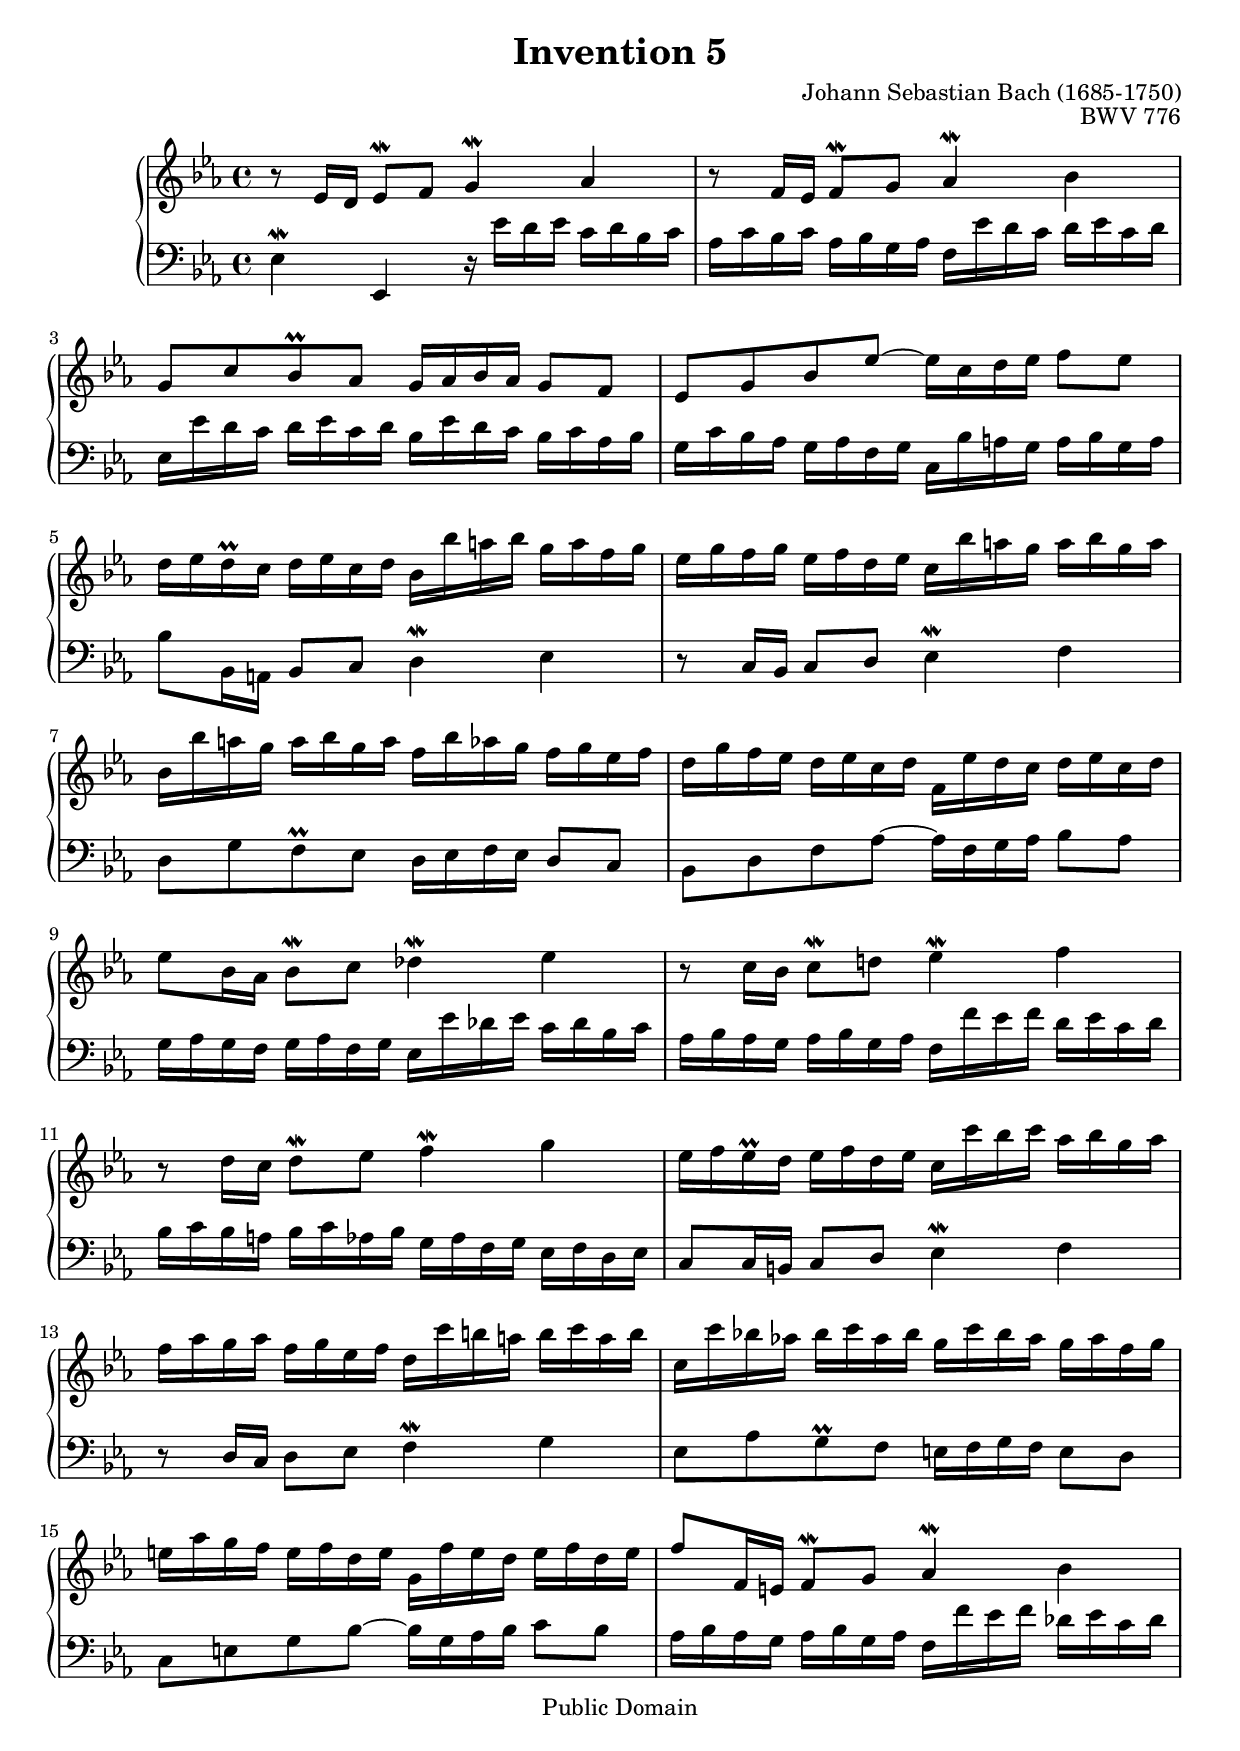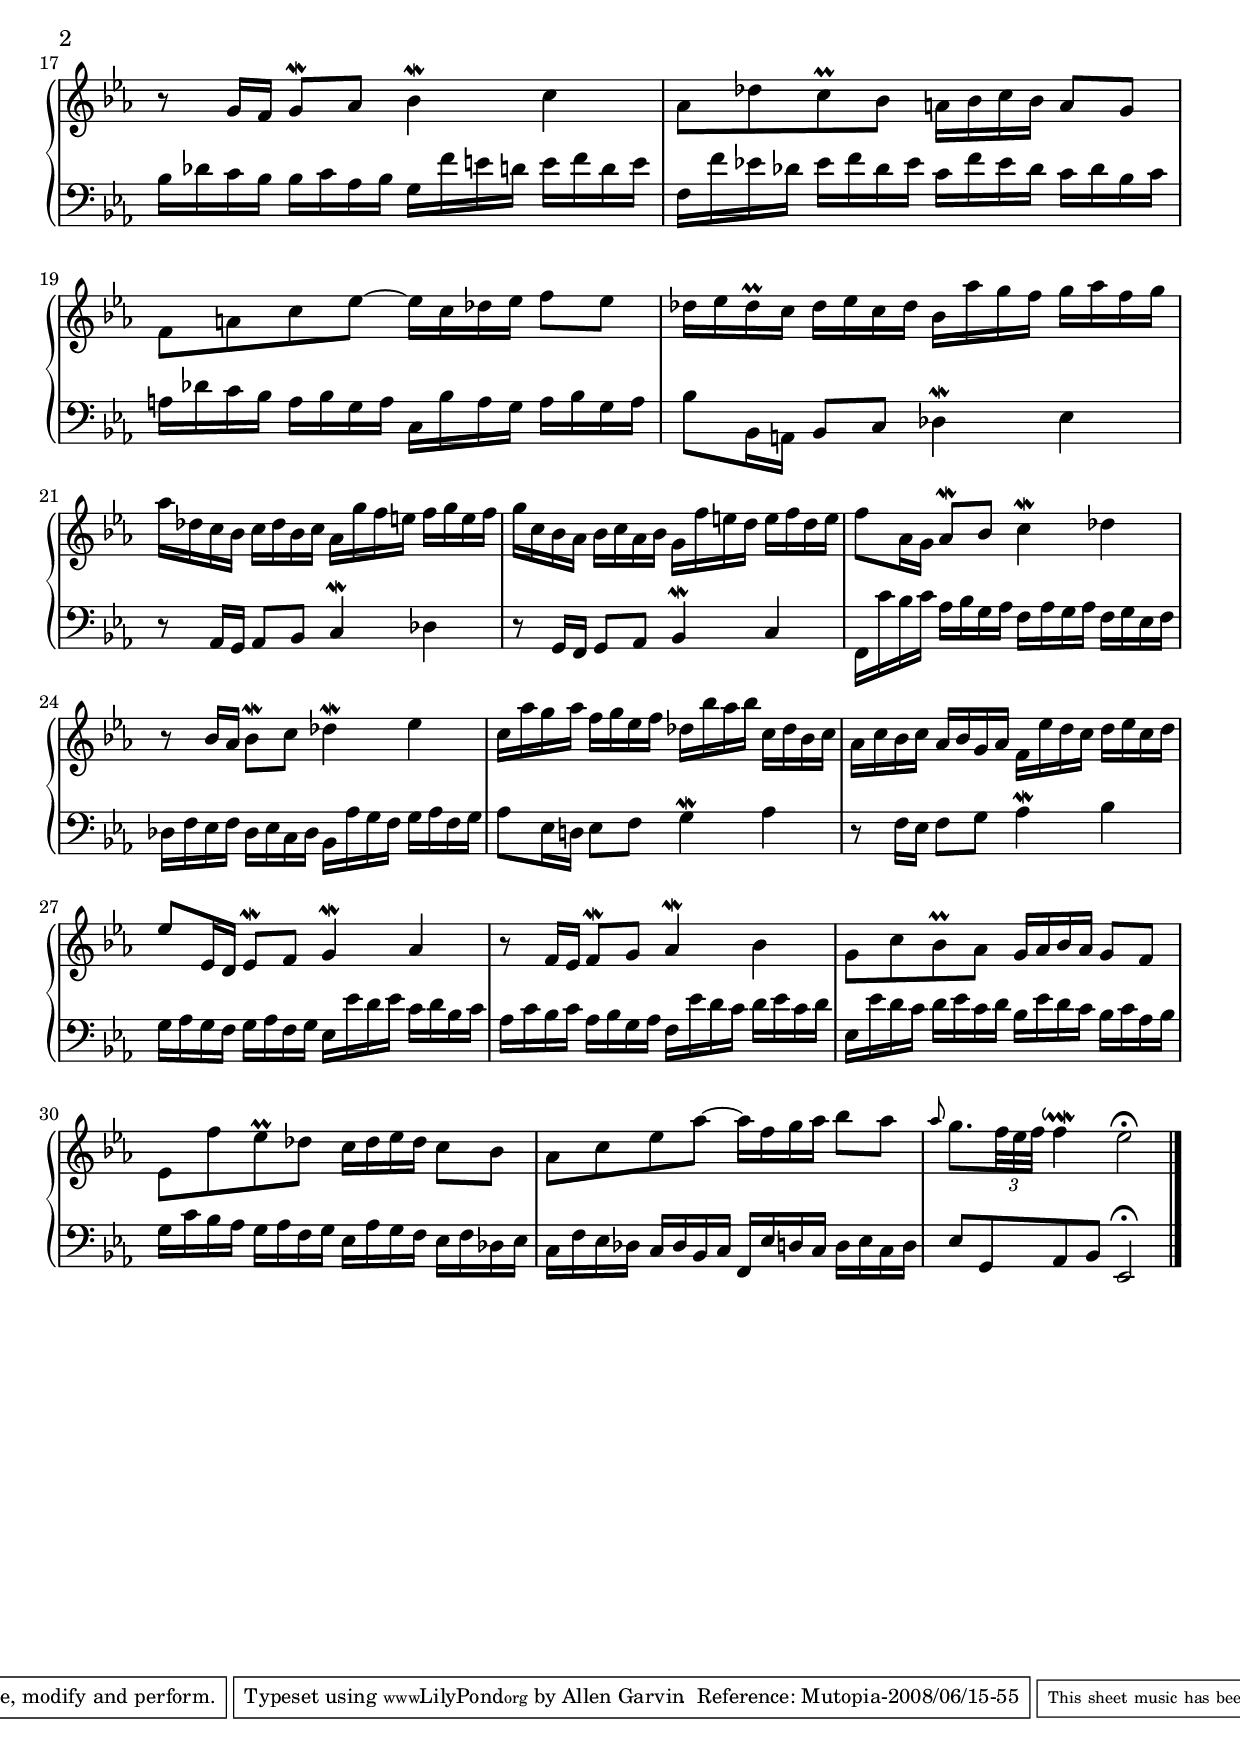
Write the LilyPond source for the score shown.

\header {
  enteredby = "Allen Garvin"
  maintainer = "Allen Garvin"
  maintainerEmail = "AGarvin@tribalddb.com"
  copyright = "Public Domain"
  filename = "bach-invention-05.ly"
  title = "Invention 5"
  opus = "BWV 776"
  composer = "Johann Sebastian Bach (1685-1750)"
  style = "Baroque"
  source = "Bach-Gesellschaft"
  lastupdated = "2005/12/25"

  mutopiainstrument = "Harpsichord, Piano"
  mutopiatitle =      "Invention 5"
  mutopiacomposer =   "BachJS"
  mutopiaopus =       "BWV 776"
 
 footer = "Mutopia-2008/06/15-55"
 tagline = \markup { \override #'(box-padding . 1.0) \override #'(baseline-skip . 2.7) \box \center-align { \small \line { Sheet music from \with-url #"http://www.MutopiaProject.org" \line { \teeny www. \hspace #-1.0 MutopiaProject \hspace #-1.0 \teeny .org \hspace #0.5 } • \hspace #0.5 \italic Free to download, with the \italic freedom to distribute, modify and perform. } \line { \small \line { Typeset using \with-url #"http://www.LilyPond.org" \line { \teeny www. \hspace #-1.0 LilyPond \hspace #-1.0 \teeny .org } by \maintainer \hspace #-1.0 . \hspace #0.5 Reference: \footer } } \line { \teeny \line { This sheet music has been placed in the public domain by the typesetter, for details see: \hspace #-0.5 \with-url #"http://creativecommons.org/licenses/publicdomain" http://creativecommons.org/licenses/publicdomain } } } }
}

\version "2.11.46"

voiceone =  \relative c' {
  \set Staff.midiInstrument = "harpsichord"
  \key ees \major
  \time 4/4

  r8  ees16[ d]  ees8[\mordent f] g4\mordent aes |                 % bar 1
  r8  f16[ ees]  f8[\mordent g] aes4\mordent bes |                 % bar 2
  g8[ c bes\prall aes]  g16[ aes bes aes]  g8[ f] |                % bar 3
  ees[ g bes ees] ~  ees16[ c d ees]  f8[ ees] |                   % bar 4
  d16[ ees d\prall c]  d[ ees c d]  bes[ bes' a bes]  g[ a f g] |  % bar 5
  ees[ g f g]  ees[ f d ees]  c[ bes' a g]  a[ bes g a] |          % bar 6
  bes,[ bes' a g]  a[ bes g a]  f[ bes aes g]  f[ g ees f] |       % bar 7
  d[ g f ees]  d[ ees c d]  f,[ ees' d c]  d[ ees c d] |           % bar 8
  ees8[ bes16 aes]  bes8[\mordent c] des4\mordent ees |            % bar 9
  r8  c16[ bes]  c8[\mordent d!] ees4\mordent f |                  % bar 10
  r8  d16[ c]  d8[\mordent ees] f4\mordent g |                     % bar 11
  ees16[ f ees\prall d]  ees[ f d ees]
  c[ c' bes c]  aes[ bes g aes] |                                  % bar 12
  f[ aes g aes]  f[ g ees f]  d[ c' b a]  b[ c a b] |              % bar 13
  c,[ c' bes! aes!]  bes[ c aes bes]  g[ c bes aes]  g[ aes f g] | % bar 14
  e[ aes g f]  e[ f d e]  g,[ f' e d]  e[ f d e] |                 % bar 15
  f8[ f,16 e]  f8[\mordent g] aes4\mordent bes |                   % bar 16
  r8  g16[ f]  g8[\mordent aes] bes4\mordent c |                   % bar 17
  aes8[ des c\prall bes]  a16[ bes c bes]  a8[ g] |                % bar 18
  f[ a c ees] ~  ees16[ c des ees]  f8[ ees] |                     % bar 19
  des16[ ees des\prall c]  des[ ees c des]
  bes[ aes' g f]  g[ aes f g] |                                    % bar 20
  aes[ des, c bes]  c[ des bes c]  aes[ g' f e]  f[ g e f] |       % bar 21
  g[ c, bes aes]  bes[ c aes bes]  g[ f' e d]  e[ f d e] |         % bar 22
  f8[ aes,16 g]  aes8[\mordent bes] c4\mordent des |               % bar 23
  r8  bes16[ aes]  bes8[\mordent c] des4\mordent ees |             % bar 24
  c16[ aes' g aes]  f[ g ees f]
  des[ bes' aes bes]  c,[ des bes c] |                             % bar 25
  aes[ c bes c]  aes[ bes g aes]  f[ ees' d c]  d[ ees c d] |      % bar 26
  ees8[ ees,16 d]  ees8[\mordent f] g4\mordent aes |               % bar 27
  r8  f16[ ees]  f8[\mordent g] aes4\mordent bes |                 % bar 28
  \stemDown  g8[ c bes\prall aes] \stemNeutral
  g16[ aes bes aes]  g8[ f] |                                      % bar 29
  ees[ f' ees\prall des]  c16[ des ees des]  c8[ bes] |            % bar 30
  aes[ c ees aes] ~  aes16[ f g aes]  bes8[ aes] |                 % bar 31
  \grace {
     \override Stem   #'stroke-style = #"grace"
     \override Stem   #'stroke-style = #'()
     \set tupletNumberFormatFunction = #'()
     \override TupletBracket #'bracket-visibility = ##f
     aes
     \revert Stem #'stroke-style
     \revert Stem #'stroke-style
  }

  g8.[ \times 2/3 { f32 ees f] }
  f4\downmordent ees2\fermata\bar "|."                             % bar 32
}

voicetwo =  \relative c {
  \set Staff.midiInstrument = "harpsichord"
  \key ees \major
  \time 4/4
  \clef "bass"
  ees4\mordent ees, r16  ees''16[ d ees]  c[ d bes c] |
  aes[ c bes c]  aes[ bes g aes]  f[ ees' d c]  d[ ees c d] |
  ees,[ ees' d c]  d[ ees c d]  bes[ ees d c]  bes[ c aes bes] |
  g[ c bes aes]  g[ aes f g]  c,[ bes' a g]  a[ bes g a] |
  bes8[ bes,16 a]  bes8[ c] d4\mordent ees |
  r8  c16[ bes]  c8[ d] ees4\mordent f |
  d8[ g f\prall ees]  d16[ ees f ees]  d8[ c] |
  bes[ d f aes] ~  aes16[ f g aes]  bes8[ aes] |
  g16[ aes g f]  g[ aes f g]  ees[ ees' des ees]  c[ des bes c] |
  aes[ bes aes g]  aes[ bes g aes]  f[ f' ees f]  d[ ees c d] |
  bes[ c bes a]  bes[ c aes bes]  g[ aes f g]  ees[ f d ees] |
  c8[ c16 b]  c8[ d] ees4\mordent f |
  r8  d16[ c]  d8[ ees] f4\mordent g |
  ees8[ aes g\prall f]  e16[ f g f]  e8[ d] |
  c[ e g bes] ~  bes16[ g aes bes]  c8[ bes] |
  aes16[ bes aes g]  aes[ bes g aes]  f[ f' ees f]  des[ ees c des] |
  bes[ des c bes]  bes[ c aes bes]  g[ f' e d]  e[ f d e] |
  f,[ f' ees! des!]  ees[ f des ees]  c[ f ees des]  c[ des bes c] |
  a[ des c bes]  a[ bes g a]  c,[ bes'  a g]  a[ bes g a] |
  bes8[ bes,16 a]  bes8[ c] des4\mordent ees |
  r8  aes,16[ g]  aes8[ bes] c4\mordent des |
  r8  g,16[ f]  g8[ aes] bes4\mordent c |
  f,16[ c'' bes c]  aes[ bes g aes]  f[ aes g aes]  f[ g ees f] |
  des[ f ees f]  des[ ees c des]  bes[ aes' g f]  g[ aes f g] |
  aes8[ ees16 d!]  ees8[ f] g4\mordent aes |
  r8  f16[ ees]  f8[ g] aes4\mordent bes |
  g16[ aes g f]  g[ aes f g]  ees[ ees' d ees]  c[ d bes c] |
  aes[ c bes c]  aes[ bes g aes]  f[ ees' d c]  d[ ees c d] |
  ees,[ ees' d c]  d[ ees c d]  bes[ ees d c]  bes[ c aes bes] |
  g[ c bes aes]  g[ aes f g]  ees[ aes g f]  ees[ f des ees] |
  c[ f ees des]  c[ des bes c]  f,[ ees' d c]  d[ ees c d] |
  ees8[ g, aes bes] ees,2\fermata \bar "|."
}

\score {
   \context GrandStaff <<
    \context Staff = "one" <<
      \voiceone
    >>
    \context Staff = "two" <<
      \voicetwo
    >>
  >>

  \layout{ }
  
  \midi {
    \context {
      \Score
      tempoWholesPerMinute = #(ly:make-moment 105 4)
      }
    }


}


%{
changes by Urs Metzger, 2005/12/25
version 1.6.10 => 2.6.4
voiceone, bar 16: f8[ f,16 g]  f8[\mordent g] aes4\mordent g => f8[ f,16 e]  f8[\mordent g] aes4\mordent bes
voiceone, bar 30: ees\mordent => ees\prall
voiceone, bar 32: hide triplet braket and number
voiceone, bar 32: f4\mordent => f4\downmordent
voicetwo, bar 4: 1st 16th: ees => g
midiInstrument none = "harpsichord"
%}

